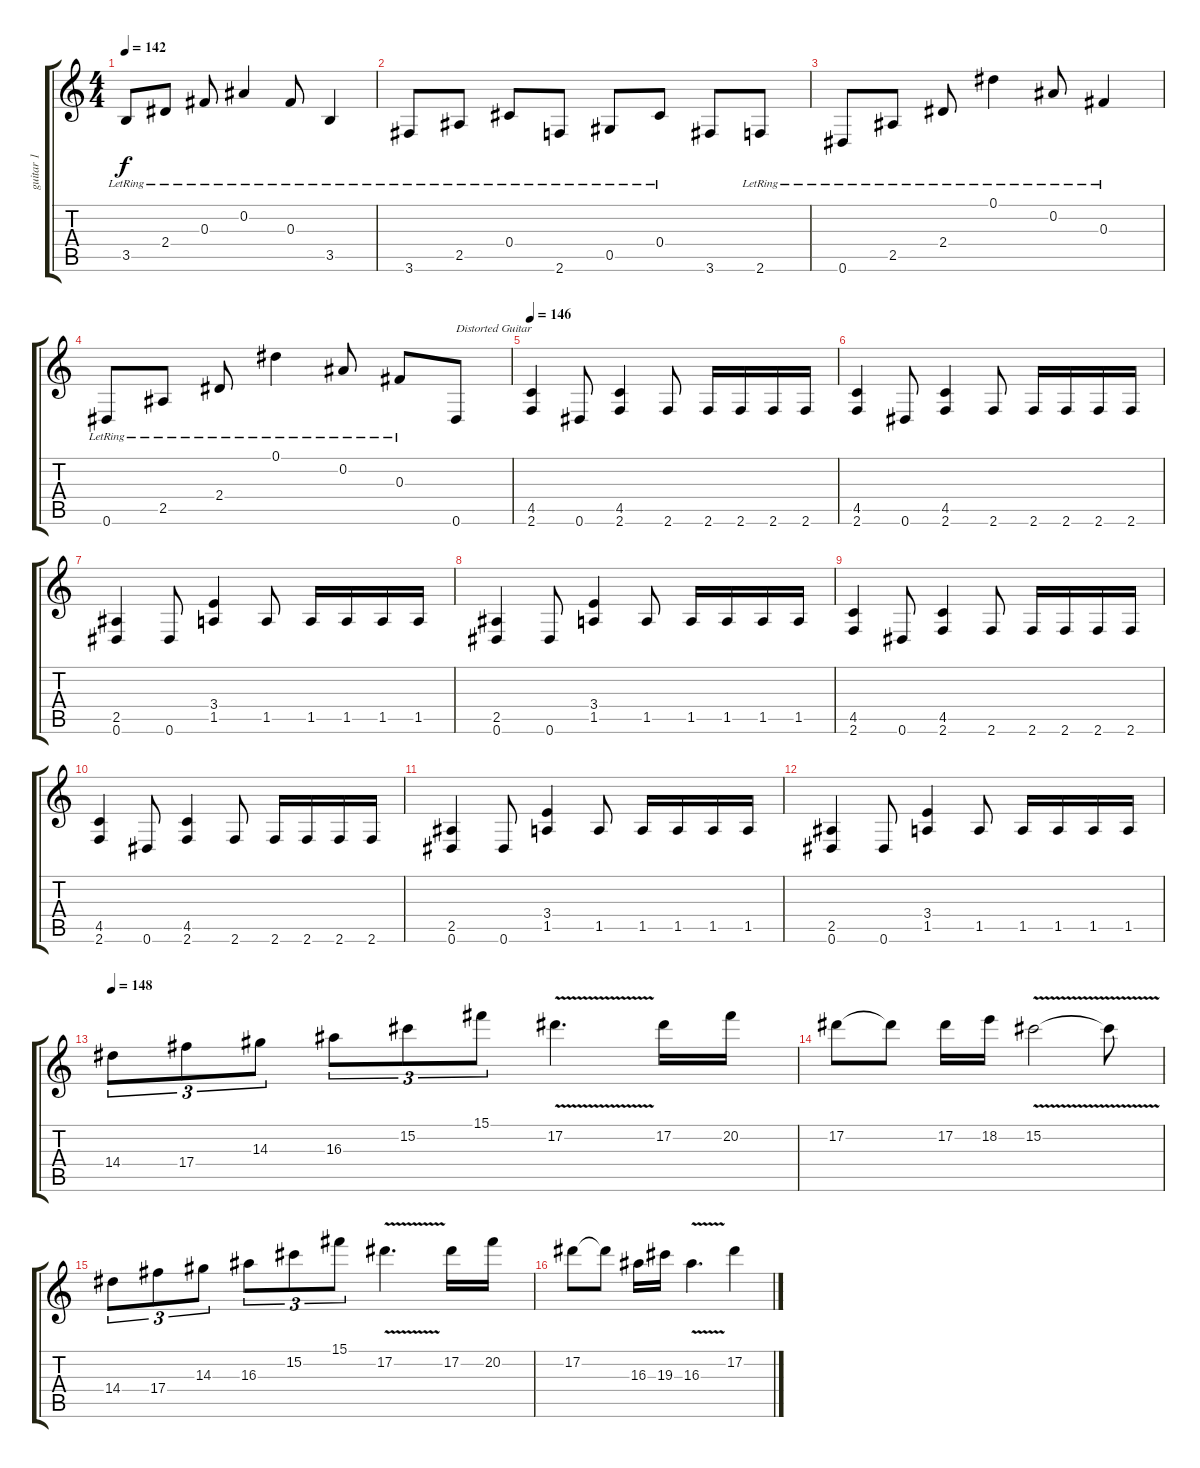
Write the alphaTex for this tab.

\track ("guitar 1" "guitar 1") {solo instrument distortionguitar}
\staff {score tabs}
\tuning (Eb4 Bb3 Gb3 Db3 Ab2 Eb2) {hide}
\ts (4 4)
\tempo 142
\clef g2
\ks c
3.5{lr}.8{dy f} 2.4{lr}.8 0.3{lr}.8 0.2{lr}.4 0.3{lr}.8 3.5{lr}.4 |
3.6{lr}.8 2.5{lr}.8 0.4{lr}.8 2.6{lr}.8 0.5{lr}.8 0.4{lr}.8 3.6.8 2.6{lr}.8 |
0.6{lr}.8 2.5{lr}.8 2.4{lr}.8 0.1{lr}.4 0.2{lr}.8 0.3{lr}.4 |
0.6{lr}.8 2.5{lr}.8 2.4{lr}.8 0.1{lr}.4 0.2{lr}.8 0.3{lr}.8 0.6.8{txt "Distorted Guitar" instrument distortionguitar} |
\tempo 146
(4.5 2.6).4 0.6.8 (4.5 2.6).4 2.6.8 2.6.16 2.6.16 2.6.16 2.6.16 |
(4.5 2.6).4 0.6.8 (4.5 2.6).4 2.6.8 2.6.16 2.6.16 2.6.16 2.6.16 |
(2.5 0.6).4 0.6.8 (3.4 1.5).4 1.5.8 1.5.16 1.5.16 1.5.16 1.5.16 |
(2.5 0.6).4 0.6.8 (3.4 1.5).4 1.5.8 1.5.16 1.5.16 1.5.16 1.5.16 |
(4.5 2.6).4 0.6.8 (4.5 2.6).4 2.6.8 2.6.16 2.6.16 2.6.16 2.6.16 |
(4.5 2.6).4 0.6.8 (4.5 2.6).4 2.6.8 2.6.16 2.6.16 2.6.16 2.6.16 |
(2.5 0.6).4 0.6.8 (3.4 1.5).4 1.5.8 1.5.16 1.5.16 1.5.16 1.5.16 |
(2.5 0.6).4 0.6.8 (3.4 1.5).4 1.5.8 1.5.16 1.5.16 1.5.16 1.5.16 |
\tempo 148
14.4.8{tu (3 2)} 17.4.8{tu (3 2)} 14.3.8{tu (3 2)} 16.3.8{tu (3 2)} 15.2.8{tu (3 2)} 15.1.8{tu (3 2)} 17.2{v}.4{d} 17.2.16 20.2.16 |
17.2.8 17.2{t}.8 17.2.16 18.2.16 15.2{v}.2 15.2{t}.8 |
14.4.8{tu (3 2)} 17.4.8{tu (3 2)} 14.3.8{tu (3 2)} 16.3.8{tu (3 2)} 15.2.8{tu (3 2)} 15.1.8{tu (3 2)} 17.2{v}.4{d} 17.2.16 20.2.16 |
17.2.8 17.2{t}.8 16.3.16 19.3.16 16.3{v}.4{d} 17.2.4
